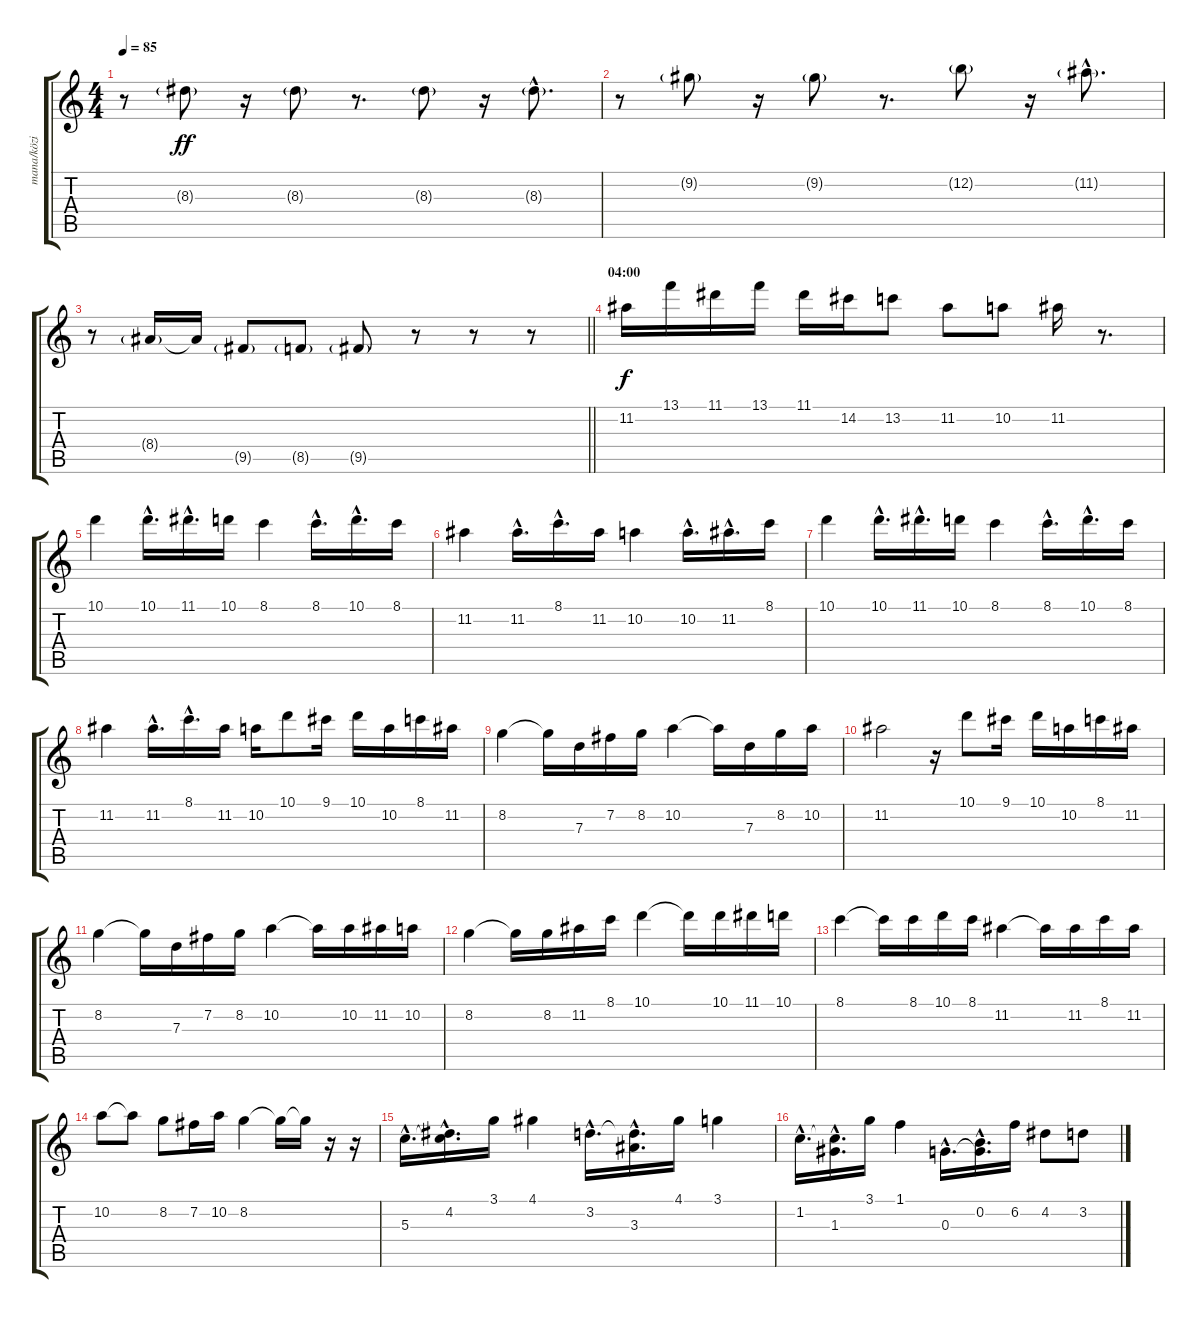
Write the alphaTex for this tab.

\track ("mana/közi" "mana/közi") {instrument electricguitarclean}
\staff {score tabs}
\tuning (E4 B3 G3 D3 A2 E2) {hide}
\ts (4 4)
\tempo 85
\clef g2
\ks c
r.8{dy ff} 8.3{g}.8 r.16 8.3{g}.8 r.8{d} 8.3{g}.8 r.16 8.3{g hac}.8{d} |
r.8 9.2{g}.8 r.16 9.2{g}.8 r.8{d} 12.2{g}.8 r.16 11.2{g hac}.8{d} |
\barLineRight lightlight
r.8 8.4{g}.16 8.4{t}.16 9.5{g}.8 8.5{g}.8 9.5{g}.8 r.8 r.8 r.8 |
\section ("" "04:00")
11.2.16{dy f balance 0 instrument distortionguitar} 13.1.16 11.1.16 13.1.16 11.1.16 14.2.16 13.2.8 11.2.8 10.2.8 11.2.16 r.8{d} |
10.1.4 10.1{hac}.16{d} 11.1{hac}.16{d} 10.1.16 8.1.4 8.1{hac}.16{d} 10.1{hac}.16{d} 8.1.16 |
11.2.4 11.2{hac}.16{d} 8.1{hac}.16{d} 11.2.16 10.2.4 10.2{hac}.16{d} 11.2{hac}.16{d} 8.1.16 |
10.1.4 10.1{hac}.16{d} 11.1{hac}.16{d} 10.1.16 8.1.4 8.1{hac}.16{d} 10.1{hac}.16{d} 8.1.16 |
11.2.4 11.2{hac}.16{d} 8.1{hac}.16{d} 11.2.16 10.2.16 10.1.8 9.1.16 10.1.16 10.2.16 8.1.16 11.2.16 |
8.2.4 8.2{t}.16 7.3.16 7.2.16 8.2.16 10.2.4 10.2{t}.16 7.3.16 8.2.16 10.2.16 |
11.2.2 r.16 10.1.8 9.1.16 10.1.16 10.2.16 8.1.16 11.2.16 |
8.2.4 8.2{t}.16 7.3.16 7.2.16 8.2.16 10.2.4 10.2{t}.16 10.2.16 11.2.16 10.2.16 |
8.2.4 8.2{t}.16 8.2.16 11.2.16 8.1.16 10.1.4 10.1{t}.16 10.1.16 11.1.16 10.1.16 |
8.1.4 8.1{t}.16 8.1.16 10.1.16 8.1.16 11.2.4 11.2{t}.16 11.2.16 8.1.16 11.2.16 |
10.2.8 10.2{t}.8 8.2.8 7.2.16 10.2.16 8.2.4 8.2{t}.16 8.2{t}.16 r.16 r.16 |
5.3{hac}.16{d} (4.2{hac} 5.3{hac t}).16{d} 3.1.16 4.1.4 3.2{hac}.16{d} (3.2{hac t} 3.3{hac}).16{d} 4.1.16 3.1.4 |
1.2{hac}.16{d} (1.2{hac t} 1.3{hac}).16{d} 3.1.16 1.1.4 0.3{hac}.16{d} (0.2{hac} 0.3{hac t}).16{d} 6.2.16 4.2.8 3.2.8
